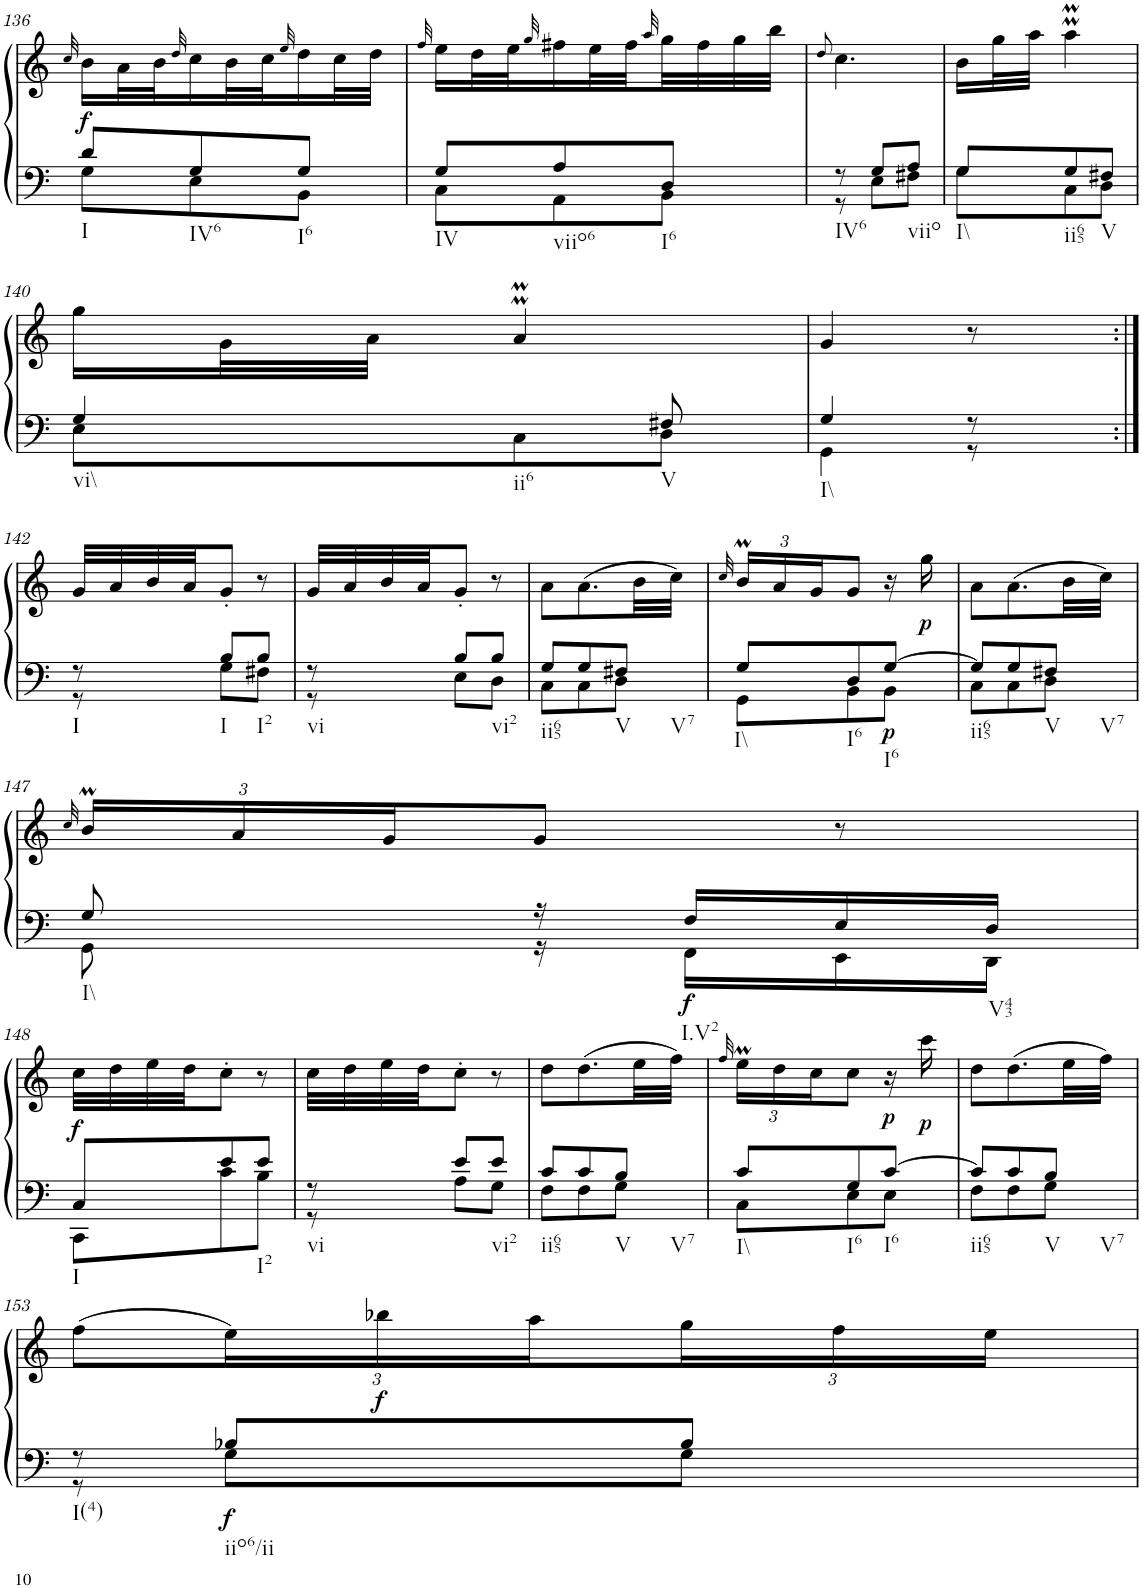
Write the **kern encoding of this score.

**kern	**kern	**dynam
*part1	*part1	*part1
*staff2	*staff1	*staff1/2
*I"unbenannt	*	*
!!LO:PB:g=z
*clefF4	*clefG2	*
*k[]	*k[]	*
*M3/8	*M3/8	*
=136	=136	=136
.	32qcc/	.
*^	*	*
!LO:TX:b:t=I	!	!	!
!	!	!	!LO:DY:b
8d/L	8G\L	16b\LL	f
.	.	32a\L	.
.	.	32b\J	.
.	.	32qdd/	.
!LO:TX:b:t=IV6	!	!	!
8G/	8E\	16cc\	.
.	.	32b\L	.
.	.	32cc\J	.
.	.	32qee/	.
!LO:TX:b:t=I6	!	!	!
8G/J	8BB\J	16dd\	.
.	.	32cc\L	.
.	.	32dd\JJJ	.
=137	=137	=137	=137
.	.	32qff/	.
!LO:TX:b:t=IV	!	!	!
8G/L	8C\L	16ee\LL	.
.	.	32dd\L	.
.	.	32ee\J	.
.	.	32qgg/	.
!LO:TX:b:t=viio6	!	!	!
8A/	8AA\	16ff#X\	.
.	.	32ee\L	.
.	.	32ff#\	.
.	.	32qaa/	.
!LO:TX:b:t=I6	!	!	!
8D/J	8BB\J	32gg\	.
.	.	32ff#\	.
.	.	32gg\	.
.	.	32bb\JJJ	.
=138	=138	=138	=138
.	.	8qdd/	.
!LO:TX:b:t=IV6	!	!	!
8r	8r	4.cc\	.
8G/L	8E\L	.	.
!LO:TX:b:t=viio	!	!	!
8A/J	8F#X\J	.	.
=139	=139	=139	=139
!LO:TX:b:t=I\\	!	!	!
8G/L	8G\L	16b\LL	.
.	.	32gg\L	.
.	.	32aa\JJJ	.
!LO:TX:b:t=ii65	!	!	!
8G/	8C\	4aaMM\	.
!LO:TX:b:t=V	!	!	!
8F#X/J	8D\J	.	.
!!LO:LB:g=z
=140	=140	=140	=140
!LO:TX:b:t=vi\\	!	!	!
!LO:TX:b:t=ii6	!	!	!
4G/	8E\L	16gg\LL	.
.	.	32g\L	.
.	.	32a\JJJ	.
.	8C\	4aMM/	.
!LO:TX:b:t=V	!	!	!
8F#X/	8D\J	.	.
=141	=141	=141	=141
!LO:TX:b:t=I\\	!	!	!
4G/	4GG\	4g/	.
8r	8r	8r	.
!!LO:LB:g=z
=142:|!	=142:|!	=142:|!	=142:|!
!LO:TX:b:t=I	!	!	!
8r	8r	32g/LLL	.
.	.	32a/	.
.	.	32b/	.
.	.	32a/JJ	.
!LO:TX:b:t=I	!	!	!
8B/L	8G\L	8g'/J	.
!LO:TX:b:t=I2	!	!	!
8B/J	8F#X\J	8r	.
=143	=143	=143	=143
!LO:TX:b:t=vi	!	!	!
8r	8r	32g/LLL	.
.	.	32a/	.
.	.	32b/	.
.	.	32a/JJ	.
8B/L	8E\L	8g'/J	.
!LO:TX:b:t=vi2	!	!	!
8B/J	8D\J	8r	.
=144	=144	=144	=144
!LO:TX:b:t=ii65	!	!	!
8G/L	8C\L	8a\L	.
8G/	8C\	(8.a\	.
!LO:TX:b:t=V	!	!	!
!LO:TX:b:t=V7	!	!	!
8F#X/J	8D\J	.	.
.	.	32b\LL	.
.	.	32cc\JJJ)	.
=145	=145	=145	=145
.	.	32qcc/	.
*	*	*Xbrackettup	*
!LO:TX:b:t=I\\	!	!	!
8G/L	8GG\L	24bm/LL	.
.	.	24a/	.
.	.	24g/J	.
!LO:TX:b:t=I6	!	!	!
8D/	8BB\	8g/J	.
!LO:TX:b:t=I6	!	!	!
!	!	!	!LO:DY:b=2
[8G/J	8BB\J	16r	p
!	!	!	!LO:DY:b
.	.	16gg\	p
=146	=146	=146	=146
!LO:TX:b:t=ii65	!	!	!
8G/L]	8C\L	8a\L	.
8G/	8C\	(8.a\	.
!LO:TX:b:t=V	!	!	!
!LO:TX:b:t=V7	!	!	!
8F#X/J	8D\J	.	.
.	.	32b\LL	.
.	.	32cc\JJJ)	.
!!LO:LB:g=z
=147	=147	=147	=147
.	.	32qcc/	.
!LO:TX:b:t=I\\	!	!	!
8G/	8GG\	24bm/LL	.
.	.	24a/	.
.	.	24g/J	.
16r	16r	8g/J	.
!LO:TX:b:t=I.V2	!	!	!
!	!	!	!LO:DY:b=2
16F/LL	16FF\LL	.	f
16E/	16EE\	8r	.
!LO:TX:b:t=V43	!	!	!
16D/JJ	16DD\JJ	.	.
!!LO:LB:g=z
=148	=148	=148	=148
!LO:TX:b:t=I	!	!	!
!	!	!	!LO:DY:b
8C/L	8CC\L	32cc\LLL	f
.	.	32dd\	.
.	.	32ee\	.
.	.	32dd\JJ	.
8e/	8c\	8cc'\J	.
!LO:TX:b:t=I2	!	!	!
8e/J	8B\J	8r	.
=149	=149	=149	=149
!LO:TX:b:t=vi	!	!	!
8r	8r	32cc\LLL	.
.	.	32dd\	.
.	.	32ee\	.
.	.	32dd\JJ	.
8e/L	8A\L	8cc'\J	.
!LO:TX:b:t=vi2	!	!	!
8e/J	8G\J	8r	.
=150	=150	=150	=150
!LO:TX:b:t=ii65	!	!	!
8c/L	8F\L	8dd\L	.
8c/	8F\	(8.dd\	.
!LO:TX:b:t=V	!	!	!
!LO:TX:b:t=V7	!	!	!
8B/J	8G\J	.	.
.	.	32ee\LL	.
.	.	32ff\JJJ)	.
=151	=151	=151	=151
.	.	32qff/	.
!LO:TX:b:t=I\\	!	!	!
8c/L	8C\L	24eem\LL	.
.	.	24dd\	.
.	.	24cc\J	.
!LO:TX:b:t=I6	!	!	!
8G/	8E\	8cc\J	.
!LO:TX:b:t=I6	!	!	!
!	!	!	!LO:DY:b
[8c/J	8E\J	16r	p
!	!	!	!LO:DY:b
.	.	16ccc\	p
=152	=152	=152	=152
!LO:TX:b:t=ii65	!	!	!
8c/L]	8F\L	8dd\L	.
8c/	8F\	(8.dd\	.
!LO:TX:b:t=V	!	!	!
!LO:TX:b:t=V7	!	!	!
8B/J	8G\J	.	.
.	.	32ee\LL	.
.	.	32ff\JJJ)	.
!!LO:LB:g=z
=153	=153	=153	=153
!LO:TX:b:t=I(4)	!	!	!
8r	8r	(8ff\L	.
!LO:TX:b:t=iio6/ii	!	!	!
!	!	!	!LO:DY:b=2
8B-X/L	8G\L	24ee\L)	f
!	!	!	!LO:DY:b
.	.	24bb-X\	f
.	.	24aa\	.
8B-/J	8G\J	24gg\	.
.	.	24ff\	.
.	.	24ee\JJ	.
*v	*v	*	*
=	=	=
*-	*-	*-
